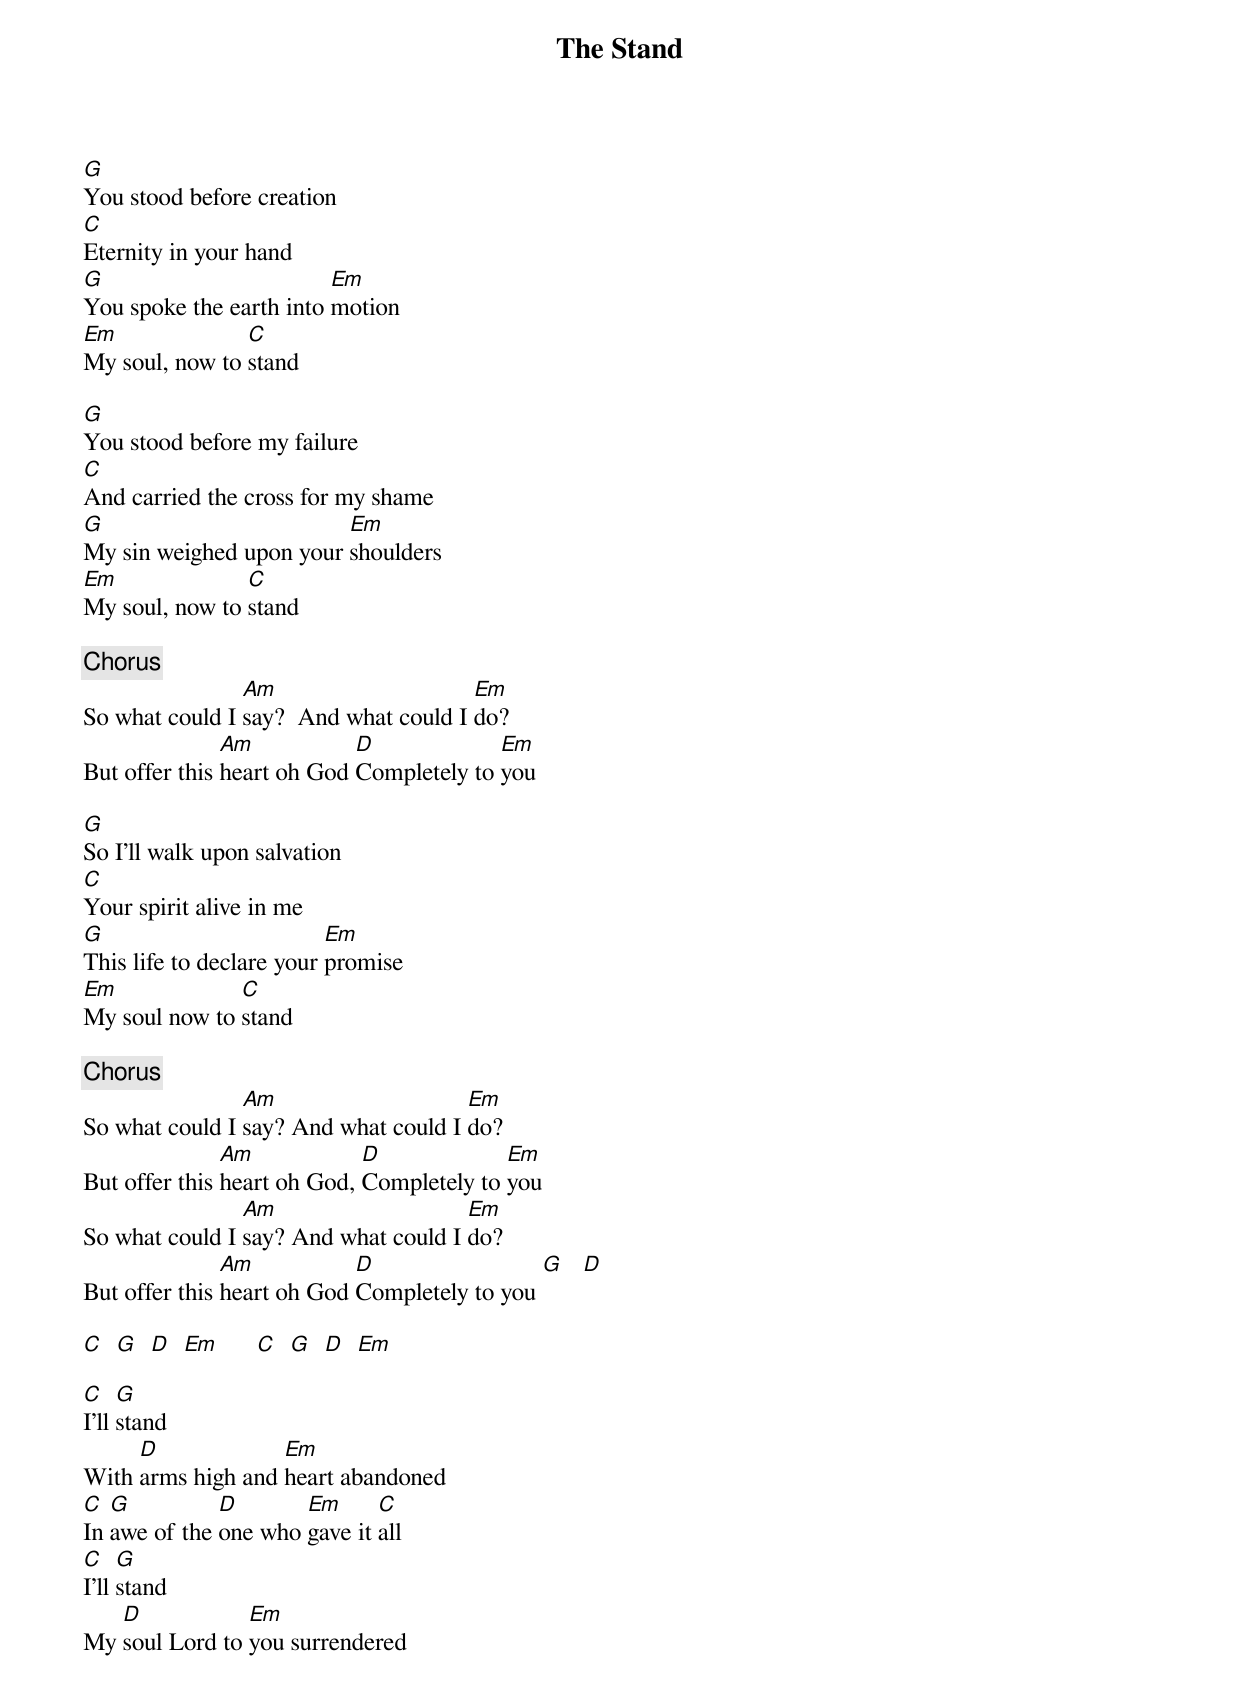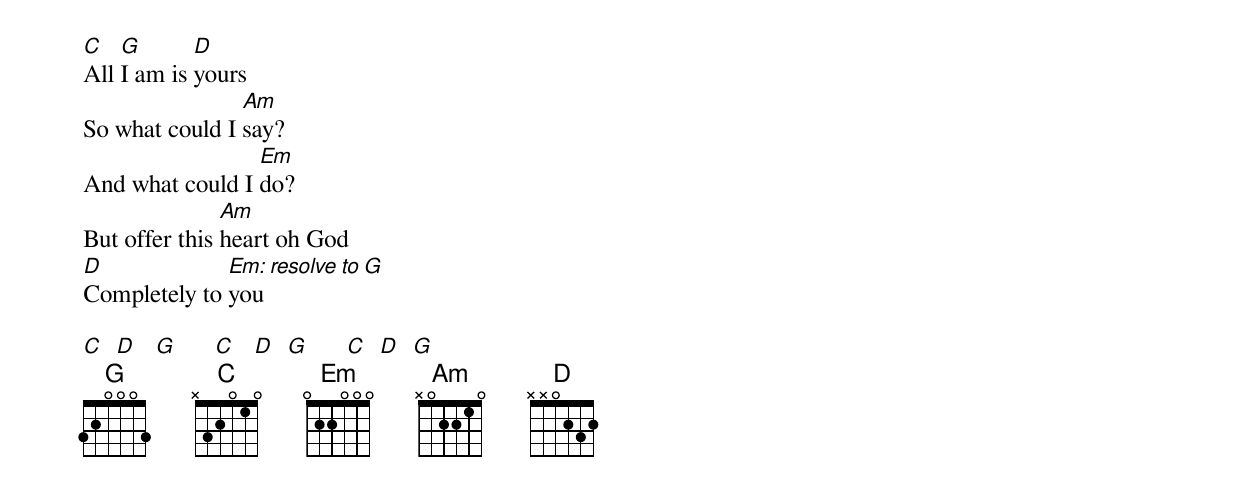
{Title: The Stand}
{Sort Title: Stand, The}
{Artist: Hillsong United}

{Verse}
[G]You stood before creation
[C]Eternity in your hand
[G]You spoke the earth into [Em]motion
[Em]My soul, now to [C]stand

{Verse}
[G]You stood before my failure
[C]And carried the cross for my shame
[G]My sin weighed upon your [Em]shoulders
[Em]My soul, now to [C]stand

{Chorus}
So what could I [Am]say?  And what could I [Em]do?
But offer this [Am]heart oh God [D]Completely to [Em]you

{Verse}
[G]So I'll walk upon salvation
[C]Your spirit alive in me
[G]This life to declare your [Em]promise
[Em]My soul now to [C]stand

{Chorus 2}
So what could I [Am]say? And what could I [Em]do?
But offer this [Am]heart oh God, [D]Completely to [Em]you
So what could I [Am]say? And what could I [Em]do?
But offer this [Am]heart oh God [D]Completely to you [G]   [D]

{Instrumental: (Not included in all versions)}
[C]  [G]  [D]  [Em]      [C]  [G]  [D]  [Em]

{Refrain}
[C]I'll [G]stand
With [D]arms high and [Em]heart abandoned
[C]In [G]awe of the [D]one who [Em]gave it [C]all
[C]I'll [G]stand
My [D]soul Lord to [Em]you surrendered
[C]All [G]I am is [D]yours
So what could I [Am]say?
And what could I [Em]do?
But offer this [Am]heart oh God
[D]Completely to [Em: resolve to G]you

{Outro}
[C]  [D]   [G]      [C]   [D]  [G]      [C]  [D]  [G]
